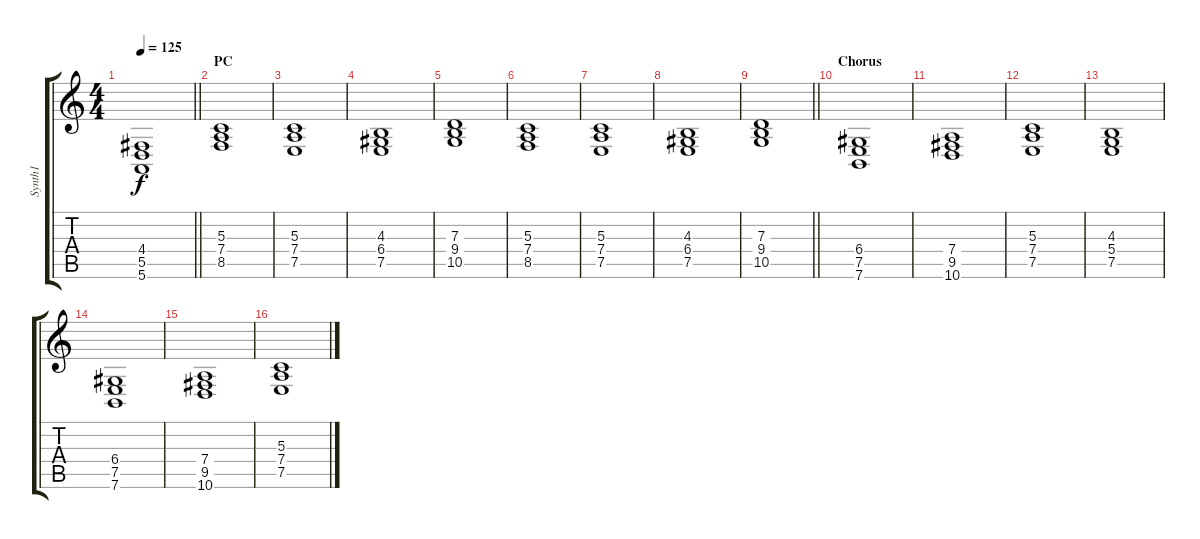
\track ("Synth1" "Synth1") {instrument stringensemble1}
\staff {score tabs}
\tuning (E4 B3 G3 D3 A2 E2) {hide}
\ts (4 4)
\tempo 125
\clef g2
\barLineRight lightlight
\ks c
(4.4 5.5 5.6).1{dy f} |
\section ("" "PC")
(5.3 7.4 8.5).1 |
(5.3 7.4 7.5).1 |
(4.3 6.4 7.5).1 |
(7.3 9.4 10.5).1 |
(5.3 7.4 8.5).1 |
(5.3 7.4 7.5).1 |
(4.3 6.4 7.5).1 |
\barLineRight lightlight
(7.3 9.4 10.5).1 |
\section ("" "Chorus")
(6.4 7.5 7.6).1 |
(7.4 9.5 10.6).1 |
(5.3 7.4 7.5).1 |
(4.3 5.4 7.5).1 |
(6.4 7.5 7.6).1 |
(7.4 9.5 10.6).1 |
(5.3 7.4 7.5).1
